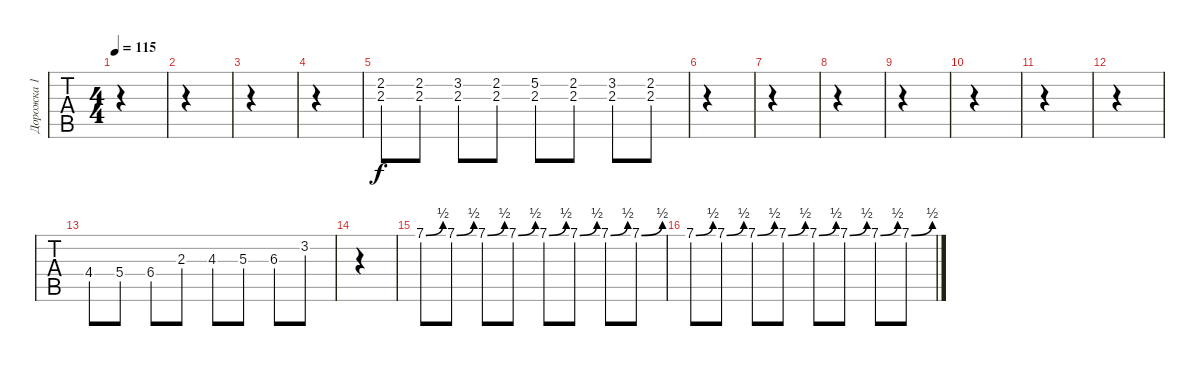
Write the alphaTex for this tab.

\track ("Дорожка 1" "Дорожка 1") {instrument overdrivenguitar}
\staff {tabs}
\tuning (E4 B3 G3 D3 A2 E2) {hide}
\ts (4 4)
\tempo 115
\clef g2
\ks c
|
|
|
|
(2.2 2.3).8 (2.2 2.3).8 (3.2 2.3).8 (2.2 2.3).8 (5.2 2.3).8 (2.2 2.3).8 (3.2 2.3).8 (2.2 2.3).8 |
|
|
|
|
|
|
|
4.4.8 5.4.8 6.4.8 2.3.8 4.3.8 5.3.8 6.3.8 3.2.8 |
|
7.1{be (bend 0 0 60 2)}.8 7.1{be (bend 0 0 60 2)}.8 7.1{be (bend 0 0 60 2)}.8 7.1{be (bend 0 0 60 2)}.8 7.1{be (bend 0 0 60 2)}.8 7.1{be (bend 0 0 60 2)}.8 7.1{be (bend 0 0 60 2)}.8 7.1{be (bend 0 0 60 2)}.8 |
7.1{be (bend 0 0 60 2)}.8 7.1{be (bend 0 0 60 2)}.8 7.1{be (bend 0 0 60 2)}.8 7.1{be (bend 0 0 60 2)}.8 7.1{be (bend 0 0 60 2)}.8 7.1{be (bend 0 0 60 2)}.8 7.1{be (bend 0 0 60 2)}.8 7.1{be (bend 0 0 60 2)}.8
